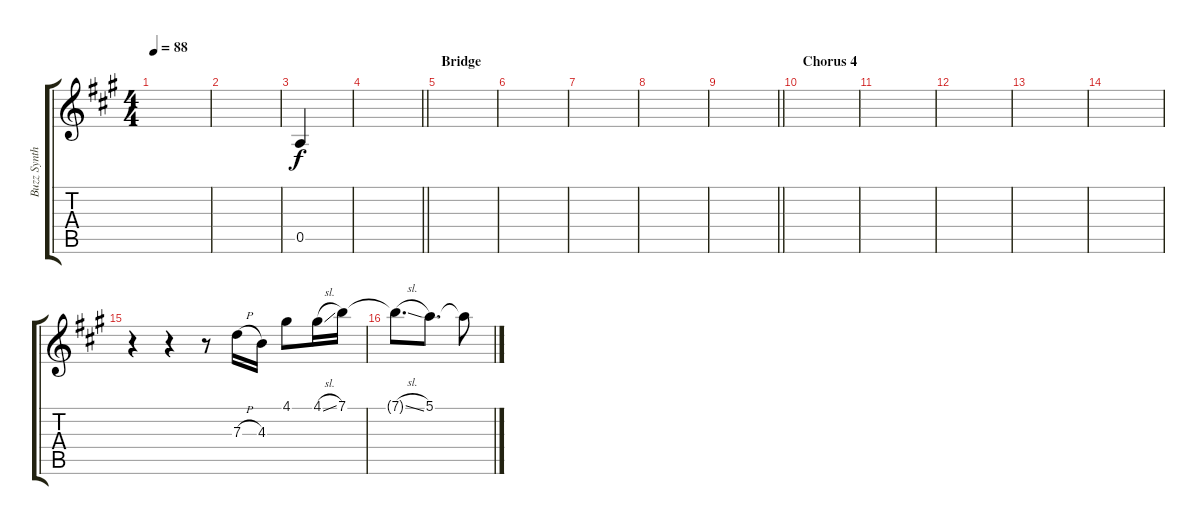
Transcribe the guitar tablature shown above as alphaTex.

\track ("Buzz Synth / Wah Lead" "Buzz Synth") {instrument electricguitarclean}
\staff {score tabs}
\tuning (E4 B3 G3 D3 A2 E2) {hide}
\ts (4 4)
\tempo 88
\clef g2
\ks a
|
|
0.5.4 |
\barLineRight lightlight
|
\section ("" "Bridge")
|
|
|
|
\barLineRight lightlight
|
\section ("" "Chorus 4")
|
|
|
|
|
r.4 r.4 r.8 7.3{h}.16{volume 11 instrument electricguitarclean} 4.3.16 4.1.8 4.1{sl}.16 7.1.16 |
7.1{sl t}.8{d} 5.1.8{d} 5.1{t}.8
